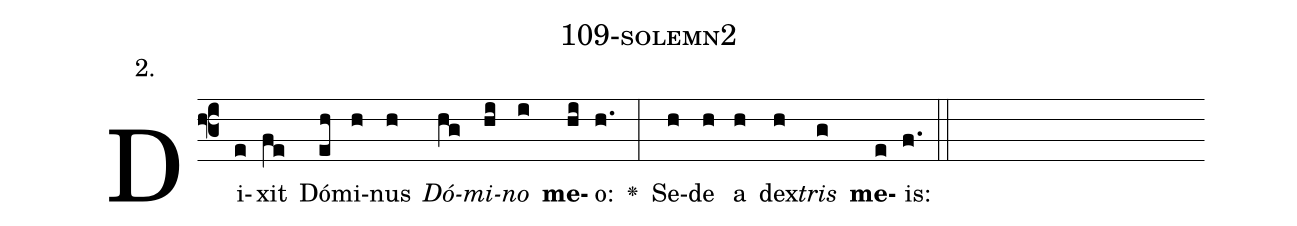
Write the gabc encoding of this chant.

name: 109-solemn2;
annotation: 2.;
%%
(f3)Di(e)xit(fe) Dó(eh)mi(h)nus(h) <i>Dó</i>(hg)<i>mi</i>(hi)<i>no</i>(i) <b>me</b>(hi)o:(h.) <v>\greheightstar</v>(:) Se(h)de(h) a(h) dex(h)<i>tris</i>(g) <b>me</b>(e)is:(f.) (::)


%E(h) u(h) o(h) u(g) a(e) e.(f.) (::)
